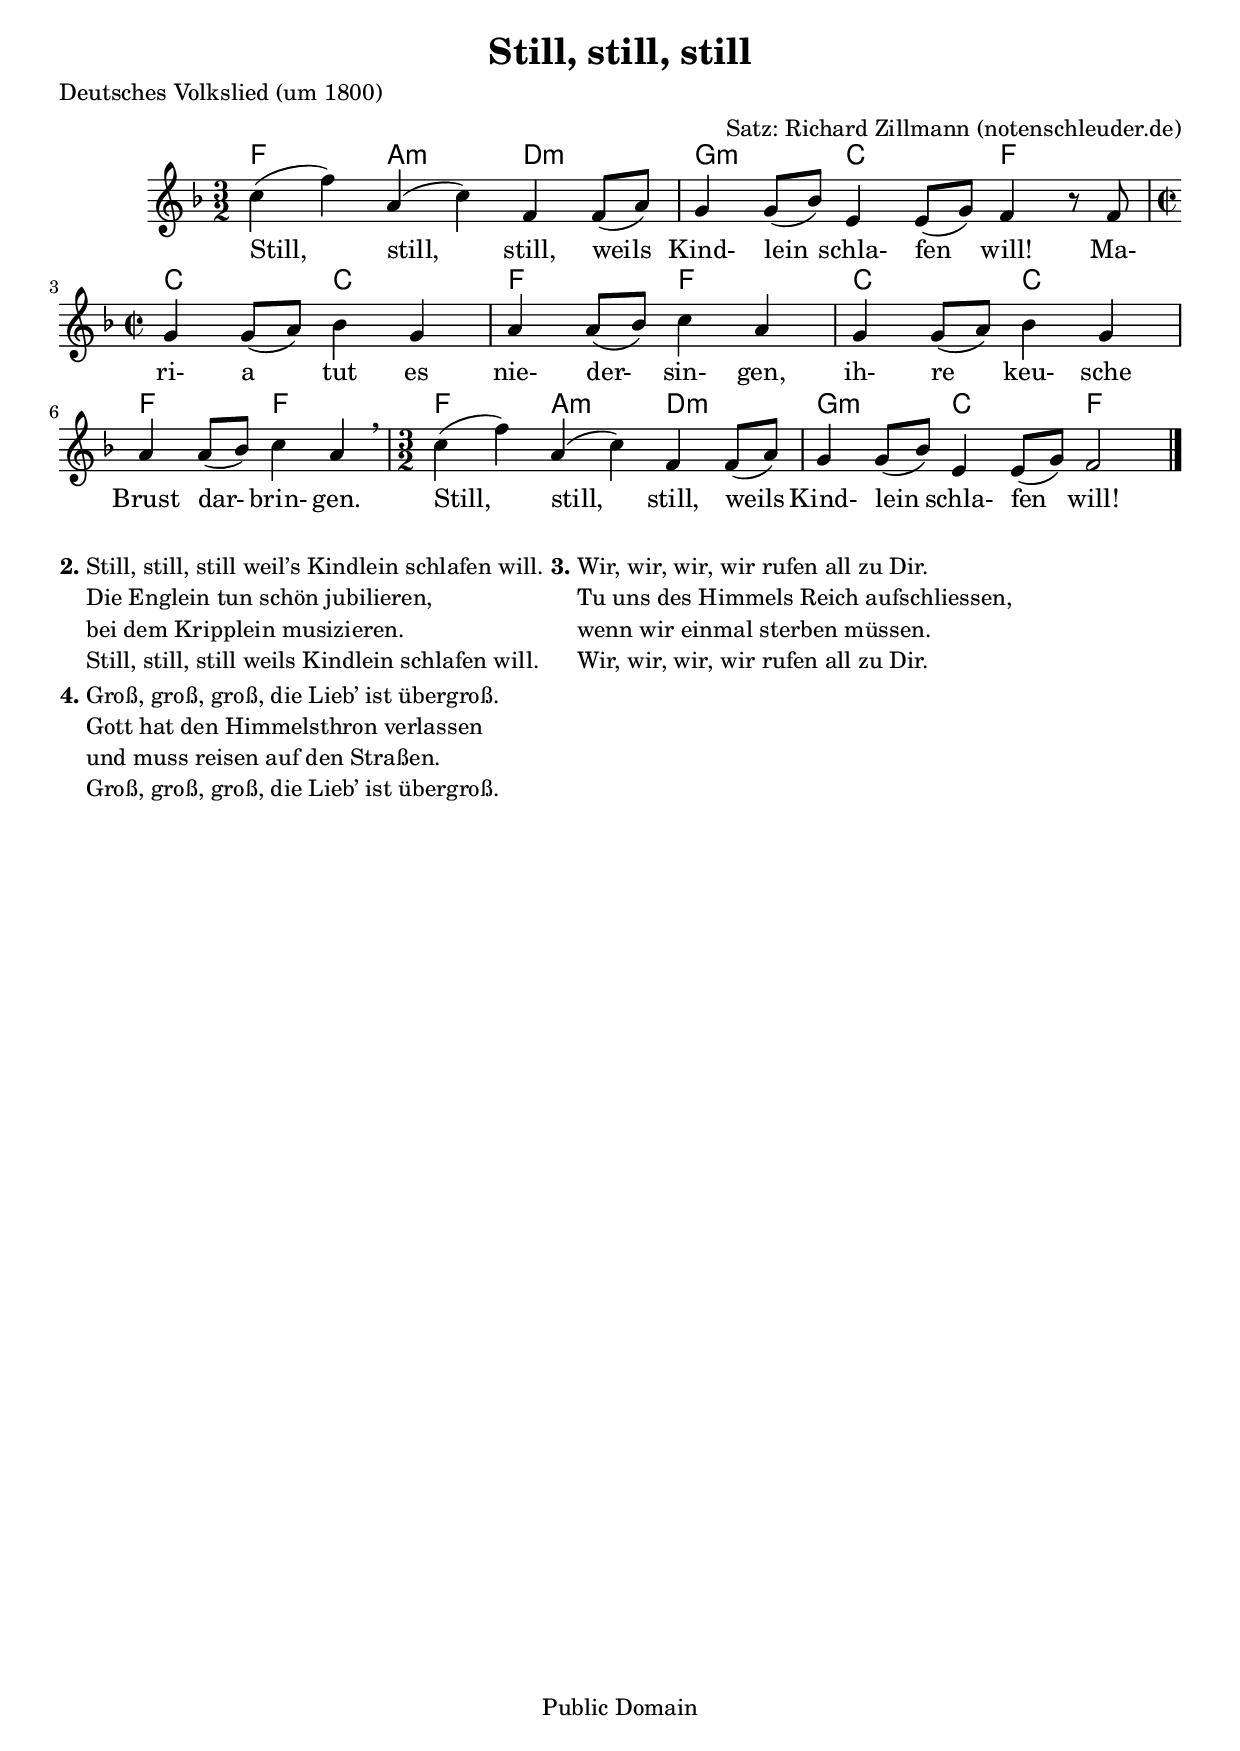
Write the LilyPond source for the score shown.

\version "2.24.2"
\version "2.24.2"

SSS_poet = "Deutsches Volkslied (um 1800)"
SSS_title = "Still, still, still"
SSS_arranger = "Satz: Richard Zillmann (notenschleuder.de)"
SSS_copyright = "Public Domain"

SSS_Score = \score{
  <<
    \chords { f2 a:m d:m g:m c f c2 c2 f f c c f f f a:m d:m g:m c f2 }

    \relative c''
    {
      \clef "treble"
      \key f \major
      \time 3/2
      c4 (f4) a,4 (c4) f,4  f8 (a8)
      g4 g8 (bes8) e,4  e8 (g8) f4 r8 f8
      \time 2/2
      g4  g8 (a8) bes4 g4
      a4  a8 (bes8) c4 a4
      g4  g8 (a8) bes4 g4
      a4  a8 (bes8) c4 a4 \breathe
      \time 3/2
      c4 (f4) a,4 (c4) f,4  f8 (a8)
      g4 g8 (bes8) e,4  e8 (g8) f2
      \bar "|."
    }
    \addlyrics {
      Still, still, still, weils Kind- lein schla- fen will!
      Ma- ri- a tut es nie- der- sin- gen,
      ih- re keu- sche Brust dar- brin- gen.
      Still, still, still, weils Kind- lein schla- fen will!
    }
  >>
}

SSS_Strophen = \markup {
  \hspace #0.1
  \column {
    \line {
      \bold "2."
      \column {
        "Still, still, still weil’s Kindlein schlafen will."
        "Die Englein tun schön jubilieren,"
        "bei dem Kripplein musizieren."
        "Still, still, still weils Kindlein schlafen will."
      }
    }
    \hspace #0.1
    \line {
      \bold "4."
      \column {
        "Groß, groß, groß, die Lieb’ ist übergroß."
        "Gott hat den Himmelsthron verlassen"
        "und muss reisen auf den Straßen."
        "Groß, groß, groß, die Lieb’ ist übergroß."
      }
    }
  }
  \hspace #0.1
  \column {
    \line {
      \bold "3."
      \column {
        "Wir, wir, wir, wir rufen all zu Dir."
        "Tu uns des Himmels Reich aufschliessen,"
        "wenn wir einmal sterben müssen."
        "Wir, wir, wir, wir rufen all zu Dir."
      }
    }
  }
  \hspace #0.1
}

\header{
  poet = \SSS_poet
  title = \SSS_title
  arranger = \SSS_arranger
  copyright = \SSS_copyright
}
\SSS_Score
\SSS_Strophen
